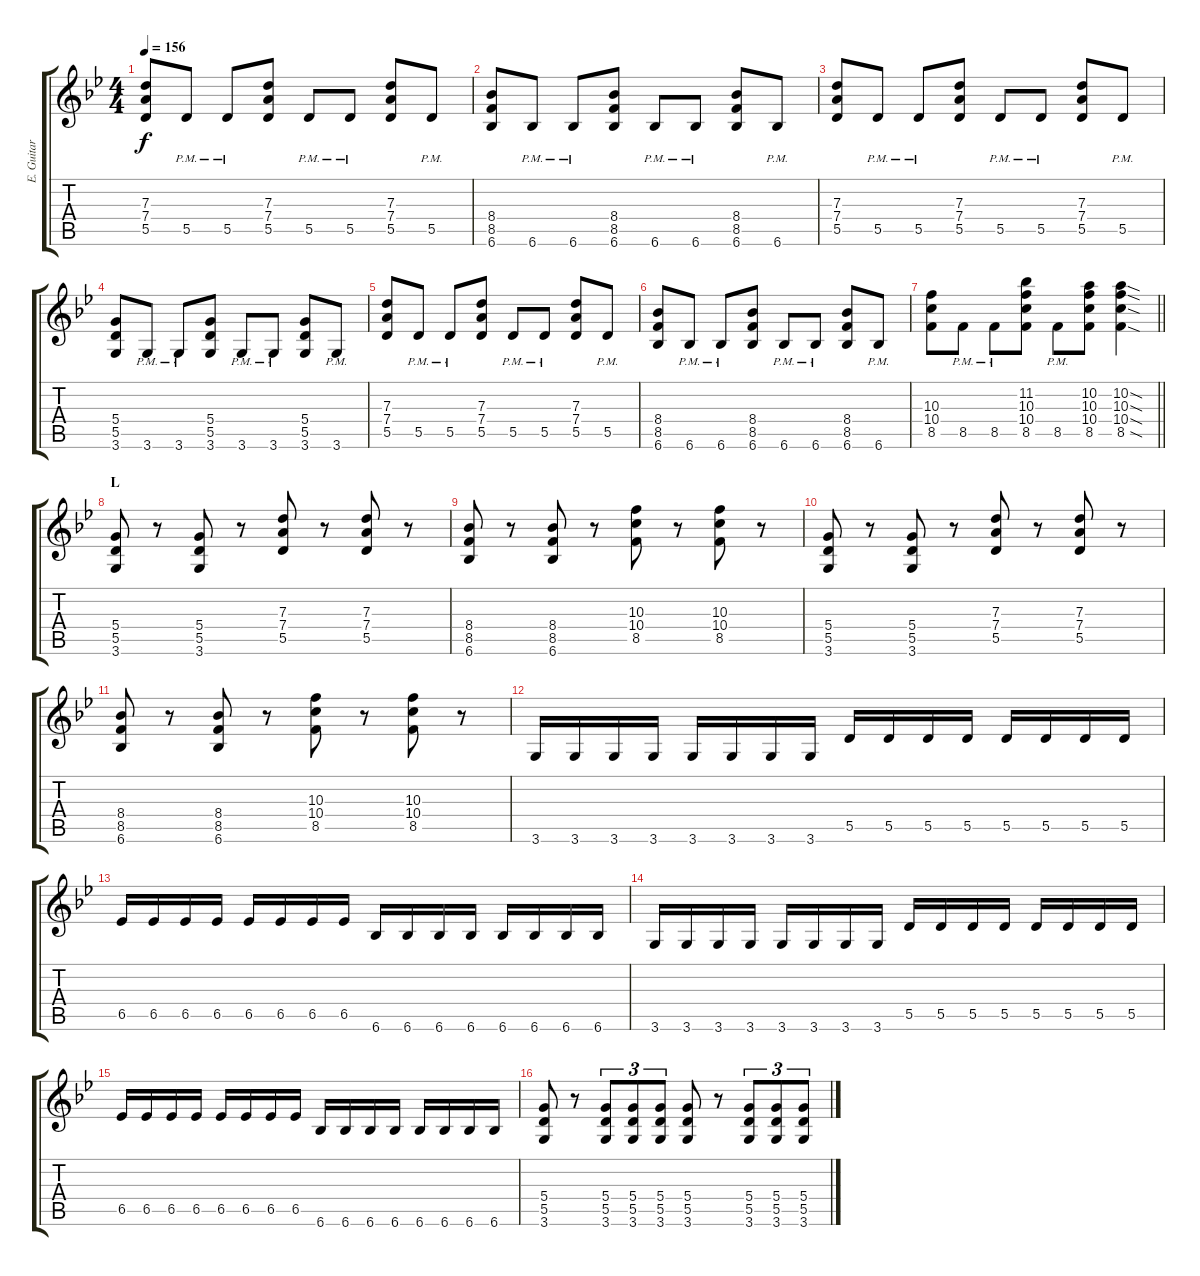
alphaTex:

\track ("E. Guitar I" "E. Guitar ") {instrument overdrivenguitar}
\staff {score tabs}
\tuning (E4 B3 G3 D3 A2 E2) {hide}
\ts (4 4)
\tempo 156
\clef g2
\ks bb
(7.3 7.4 5.5).8{dy f} 5.5{pm}.8 5.5{pm}.8 (7.3 7.4 5.5).8 5.5{pm}.8 5.5{pm}.8 (7.3 7.4 5.5).8 5.5{pm}.8 |
(8.4 8.5 6.6).8 6.6{pm}.8 6.6{pm}.8 (8.4 8.5 6.6).8 6.6{pm}.8 6.6{pm}.8 (8.4 8.5 6.6).8 6.6{pm}.8 |
(7.3 7.4 5.5).8 5.5{pm}.8 5.5{pm}.8 (7.3 7.4 5.5).8 5.5{pm}.8 5.5{pm}.8 (7.3 7.4 5.5).8 5.5{pm}.8 |
(5.4 5.5 3.6).8 3.6{pm}.8 3.6{pm}.8 (5.4 5.5 3.6).8 3.6{pm}.8 3.6{pm}.8 (5.4 5.5 3.6).8 3.6{pm}.8 |
(7.3 7.4 5.5).8 5.5{pm}.8 5.5{pm}.8 (7.3 7.4 5.5).8 5.5{pm}.8 5.5{pm}.8 (7.3 7.4 5.5).8 5.5{pm}.8 |
(8.4 8.5 6.6).8 6.6{pm}.8 6.6{pm}.8 (8.4 8.5 6.6).8 6.6{pm}.8 6.6{pm}.8 (8.4 8.5 6.6).8 6.6{pm}.8 |
\barLineRight lightlight
(10.3 10.4 8.5).8 8.5{pm}.8 8.5{pm}.8 (11.2 10.3 10.4 8.5).8 8.5{pm}.8 (10.2 10.3 10.4 8.5).8 (10.2{sod} 10.3{sod} 10.4{sod} 8.5{sod}).4 |
\section ("" "L")
(5.4 5.5 3.6).8 r.8 (5.4 5.5 3.6).8 r.8 (7.3 7.4 5.5).8 r.8 (7.3 7.4 5.5).8 r.8 |
(8.4 8.5 6.6).8 r.8 (8.4 8.5 6.6).8 r.8 (10.3 10.4 8.5).8 r.8 (10.3 10.4 8.5).8 r.8 |
(5.4 5.5 3.6).8 r.8 (5.4 5.5 3.6).8 r.8 (7.3 7.4 5.5).8 r.8 (7.3 7.4 5.5).8 r.8 |
(8.4 8.5 6.6).8 r.8 (8.4 8.5 6.6).8 r.8 (10.3 10.4 8.5).8 r.8 (10.3 10.4 8.5).8 r.8 |
3.6.16 3.6.16 3.6.16 3.6.16 3.6.16 3.6.16 3.6.16 3.6.16 5.5.16 5.5.16 5.5.16 5.5.16 5.5.16 5.5.16 5.5.16 5.5.16 |
6.5.16 6.5.16 6.5.16 6.5.16 6.5.16 6.5.16 6.5.16 6.5.16 6.6.16 6.6.16 6.6.16 6.6.16 6.6.16 6.6.16 6.6.16 6.6.16 |
3.6.16 3.6.16 3.6.16 3.6.16 3.6.16 3.6.16 3.6.16 3.6.16 5.5.16 5.5.16 5.5.16 5.5.16 5.5.16 5.5.16 5.5.16 5.5.16 |
6.5.16 6.5.16 6.5.16 6.5.16 6.5.16 6.5.16 6.5.16 6.5.16 6.6.16 6.6.16 6.6.16 6.6.16 6.6.16 6.6.16 6.6.16 6.6.16 |
(5.4 5.5 3.6).8 r.8 (5.4 5.5 3.6).8{tu (3 2)} (5.4 5.5 3.6).8{tu (3 2)} (5.4 5.5 3.6).8{tu (3 2)} (5.4 5.5 3.6).8 r.8 (5.4 5.5 3.6).8{tu (3 2)} (5.4 5.5 3.6).8{tu (3 2)} (5.4 5.5 3.6).8{tu (3 2)}
